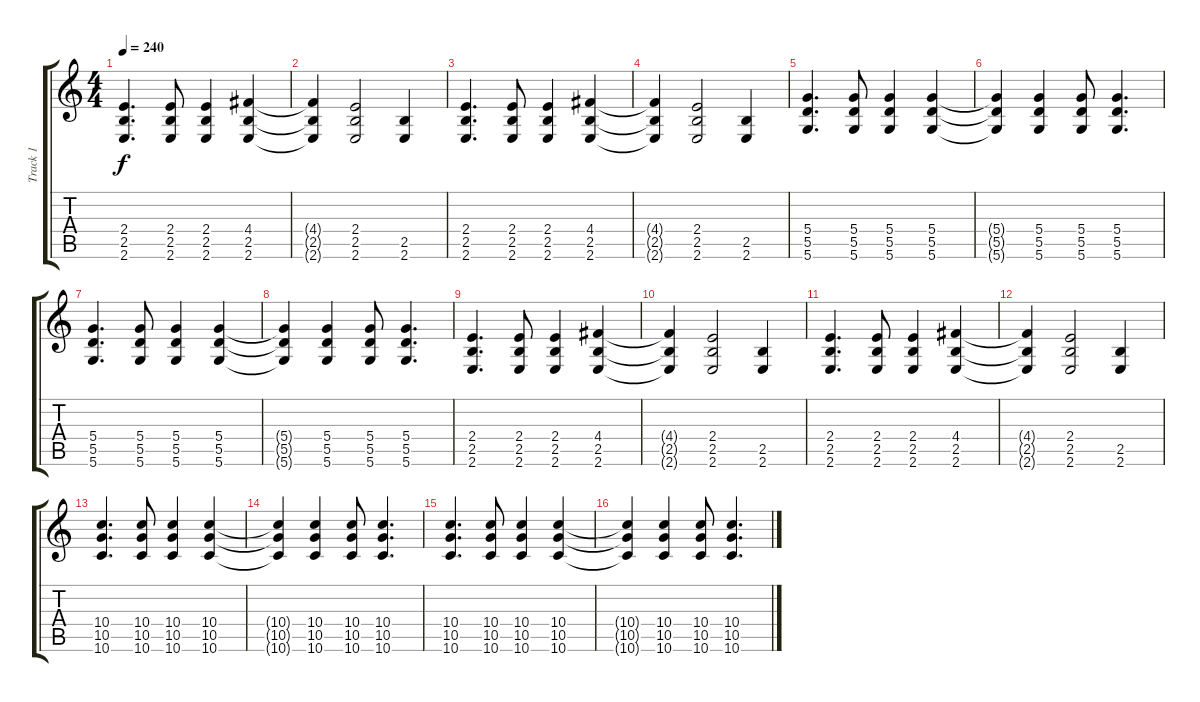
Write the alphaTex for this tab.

\track ("Track 1" "Track 1") {instrument distortionguitar}
\staff {score tabs}
\tuning (E4 B3 G3 D3 A2 D2) {hide}
\ts (4 4)
\tempo 240
\clef g2
\ks c
(2.4 2.5 2.6).4{d dy f} (2.4 2.5 2.6).8 (2.4 2.5 2.6).4 (4.4 2.5 2.6).4 |
(4.4{t} 2.5{t} 2.6{t}).4 (2.4 2.5 2.6).2 (2.5 2.6).4 |
(2.4 2.5 2.6).4{d} (2.4 2.5 2.6).8 (2.4 2.5 2.6).4 (4.4 2.5 2.6).4 |
(4.4{t} 2.5{t} 2.6{t}).4 (2.4 2.5 2.6).2 (2.5 2.6).4 |
(5.4 5.5 5.6).4{d} (5.4 5.5 5.6).8 (5.4 5.5 5.6).4 (5.4 5.5 5.6).4 |
(5.4{t} 5.5{t} 5.6{t}).4 (5.4 5.5 5.6).4 (5.4 5.5 5.6).8 (5.4 5.5 5.6).4{d} |
(5.4 5.5 5.6).4{d} (5.4 5.5 5.6).8 (5.4 5.5 5.6).4 (5.4 5.5 5.6).4 |
(5.4{t} 5.5{t} 5.6{t}).4 (5.4 5.5 5.6).4 (5.4 5.5 5.6).8 (5.4 5.5 5.6).4{d} |
(2.4 2.5 2.6).4{d} (2.4 2.5 2.6).8 (2.4 2.5 2.6).4 (4.4 2.5 2.6).4 |
(4.4{t} 2.5{t} 2.6{t}).4 (2.4 2.5 2.6).2 (2.5 2.6).4 |
(2.4 2.5 2.6).4{d} (2.4 2.5 2.6).8 (2.4 2.5 2.6).4 (4.4 2.5 2.6).4 |
(4.4{t} 2.5{t} 2.6{t}).4 (2.4 2.5 2.6).2 (2.5 2.6).4 |
(10.4 10.5 10.6).4{d} (10.4 10.5 10.6).8 (10.4 10.5 10.6).4 (10.4 10.5 10.6).4 |
(10.4{t} 10.5{t} 10.6{t}).4 (10.4 10.5 10.6).4 (10.4 10.5 10.6).8 (10.4 10.5 10.6).4{d} |
(10.4 10.5 10.6).4{d} (10.4 10.5 10.6).8 (10.4 10.5 10.6).4 (10.4 10.5 10.6).4 |
(10.4{t} 10.5{t} 10.6{t}).4 (10.4 10.5 10.6).4 (10.4 10.5 10.6).8 (10.4 10.5 10.6).4{d}
